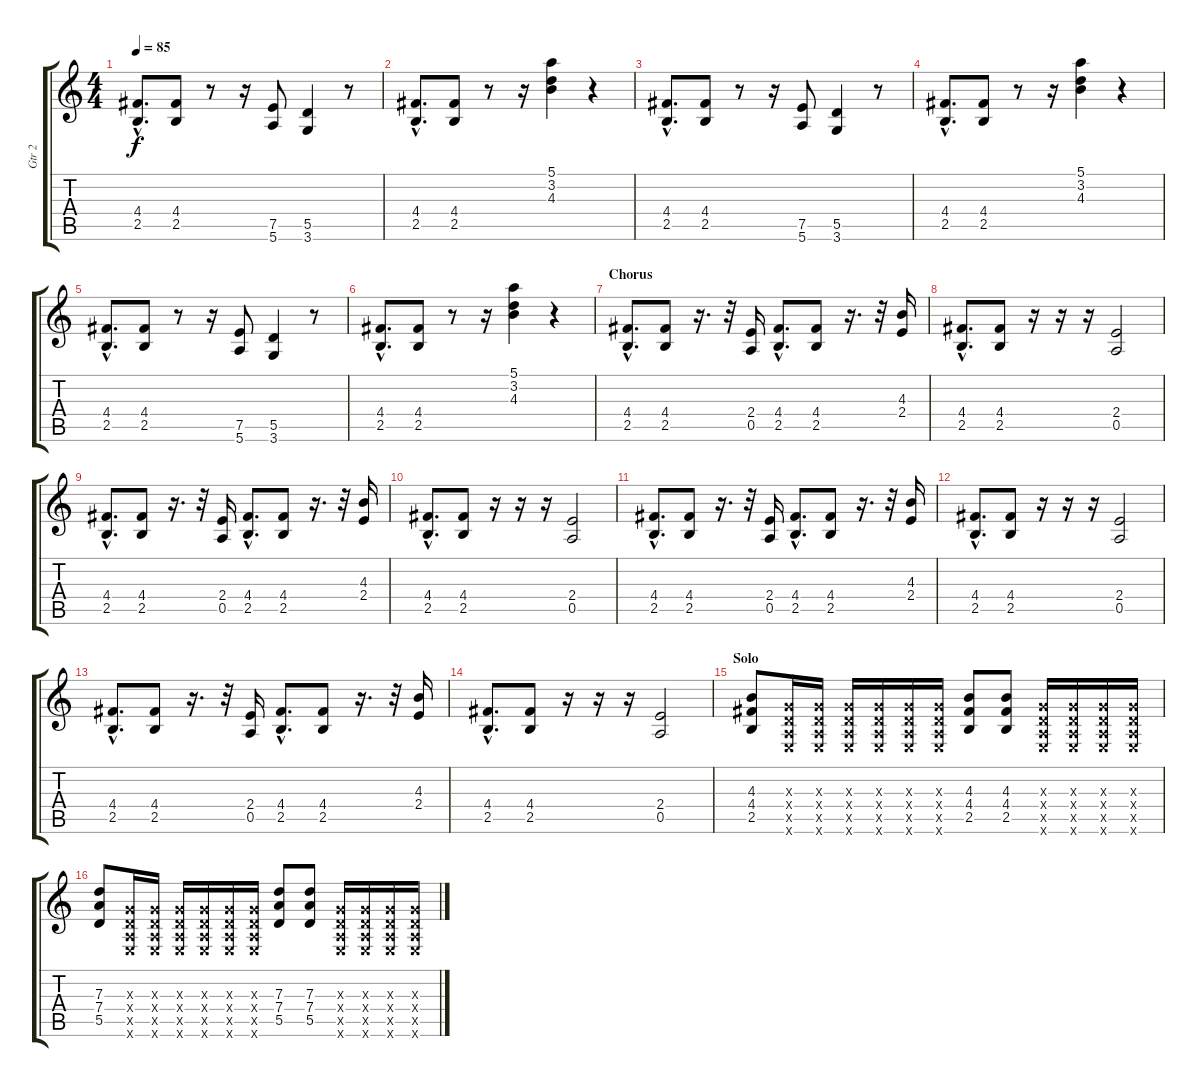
\track ("Gtr 2" "Gtr 2") {instrument distortionguitar}
\staff {score tabs}
\tuning (E4 B3 G3 D3 A2 E2) {hide}
\ts (4 4)
\tempo 85
\clef g2
\ks c
(4.4{hac} 2.5{hac}).8{d dy f} (4.4 2.5).8 r.8 r.16 (7.5 5.6).8 (5.5 3.6).4 r.8 |
(4.4{hac} 2.5{hac}).8{d} (4.4 2.5).8 r.8 r.16 (5.1 3.2 4.3).4 r.4 |
(4.4{hac} 2.5{hac}).8{d} (4.4 2.5).8 r.8 r.16 (7.5 5.6).8 (5.5 3.6).4 r.8 |
(4.4{hac} 2.5{hac}).8{d} (4.4 2.5).8 r.8 r.16 (5.1 3.2 4.3).4 r.4 |
(4.4{hac} 2.5{hac}).8{d} (4.4 2.5).8 r.8 r.16 (7.5 5.6).8 (5.5 3.6).4 r.8 |
(4.4{hac} 2.5{hac}).8{d} (4.4 2.5).8 r.8 r.16 (5.1 3.2 4.3).4 r.4 |
\section ("" "Chorus")
(4.4{hac} 2.5{hac}).8{d} (4.4 2.5).8 r.16{d} r.32 (2.4 0.5).16 (4.4{hac} 2.5{hac}).8{d} (4.4 2.5).8 r.16{d} r.32 (4.3 2.4).16 |
(4.4{hac} 2.5{hac}).8{d} (4.4 2.5).8 r.16 r.16 r.16 (2.4 0.5).2 |
(4.4{hac} 2.5{hac}).8{d} (4.4 2.5).8 r.16{d} r.32 (2.4 0.5).16 (4.4{hac} 2.5{hac}).8{d} (4.4 2.5).8 r.16{d} r.32 (4.3 2.4).16 |
(4.4{hac} 2.5{hac}).8{d} (4.4 2.5).8 r.16 r.16 r.16 (2.4 0.5).2 |
(4.4{hac} 2.5{hac}).8{d} (4.4 2.5).8 r.16{d} r.32 (2.4 0.5).16 (4.4{hac} 2.5{hac}).8{d} (4.4 2.5).8 r.16{d} r.32 (4.3 2.4).16 |
(4.4{hac} 2.5{hac}).8{d} (4.4 2.5).8 r.16 r.16 r.16 (2.4 0.5).2 |
(4.4{hac} 2.5{hac}).8{d} (4.4 2.5).8 r.16{d} r.32 (2.4 0.5).16 (4.4{hac} 2.5{hac}).8{d} (4.4 2.5).8 r.16{d} r.32 (4.3 2.4).16 |
(4.4{hac} 2.5{hac}).8{d} (4.4 2.5).8 r.16 r.16 r.16 (2.4 0.5).2 |
\section ("" "Solo")
(4.3 4.4 2.5).8 (0.3{x} 0.4{x} 0.5{x} 0.6{x}).16 (0.3{x} 0.4{x} 0.5{x} 0.6{x}).16 (0.3{x} 0.4{x} 0.5{x} 0.6{x}).16 (0.3{x} 0.4{x} 0.5{x} 0.6{x}).16 (0.3{x} 0.4{x} 0.5{x} 0.6{x}).16 (0.3{x} 0.4{x} 0.5{x} 0.6{x}).16 (4.3 4.4 2.5).8 (4.3 4.4 2.5).8 (0.3{x} 0.4{x} 0.5{x} 0.6{x}).16 (0.3{x} 0.4{x} 0.5{x} 0.6{x}).16 (0.3{x} 0.4{x} 0.5{x} 0.6{x}).16 (0.3{x} 0.4{x} 0.5{x} 0.6{x}).16 |
(7.3 7.4 5.5).8 (0.3{x} 0.4{x} 0.5{x} 0.6{x}).16 (0.3{x} 0.4{x} 0.5{x} 0.6{x}).16 (0.3{x} 0.4{x} 0.5{x} 0.6{x}).16 (0.3{x} 0.4{x} 0.5{x} 0.6{x}).16 (0.3{x} 0.4{x} 0.5{x} 0.6{x}).16 (0.3{x} 0.4{x} 0.5{x} 0.6{x}).16 (7.3 7.4 5.5).8 (7.3 7.4 5.5).8 (0.3{x} 0.4{x} 0.5{x} 0.6{x}).16 (0.3{x} 0.4{x} 0.5{x} 0.6{x}).16 (0.3{x} 0.4{x} 0.5{x} 0.6{x}).16 (0.3{x} 0.4{x} 0.5{x} 0.6{x}).16
